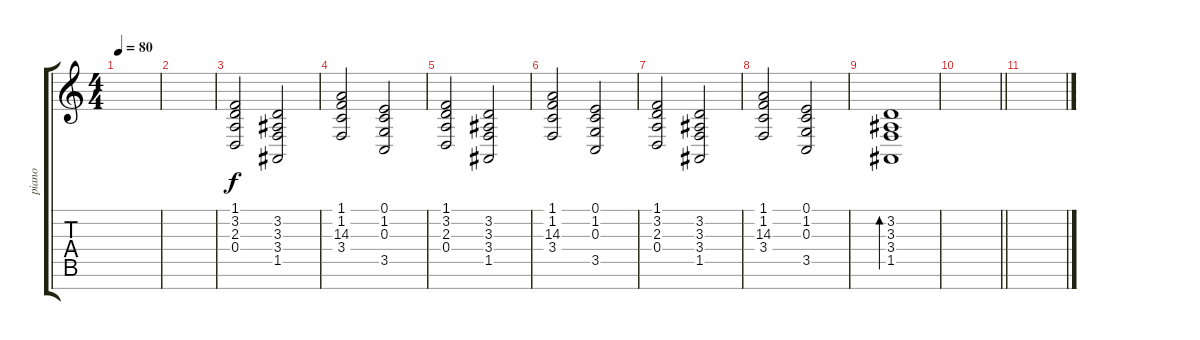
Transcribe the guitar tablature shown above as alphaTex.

\track ("piano" "piano") {instrument acousticgrandpiano}
\staff {score tabs}
\tuning (E4 B3 G3 D3 A2 E2 B1) {hide}
\ts (4 4)
\tempo 80
\clef g2
\ks c
|
|
(1.1 3.2 2.3 0.4).2 (3.2 3.3 3.4 1.5).2 |
(1.1 1.2 14.3 3.4).2 (0.1 1.2 0.3 3.5).2 |
(1.1 3.2 2.3 0.4).2 (3.2 3.3 3.4 1.5).2 |
(1.1 1.2 14.3 3.4).2 (0.1 1.2 0.3 3.5).2 |
(1.1 3.2 2.3 0.4).2 (3.2 3.3 3.4 1.5).2 |
(1.1 1.2 14.3 3.4).2 (0.1 1.2 0.3 3.5).2 |
(3.2 3.3 3.4 1.5).1{bd 480} |
\barLineRight lightlight
|
\section ("" "")
